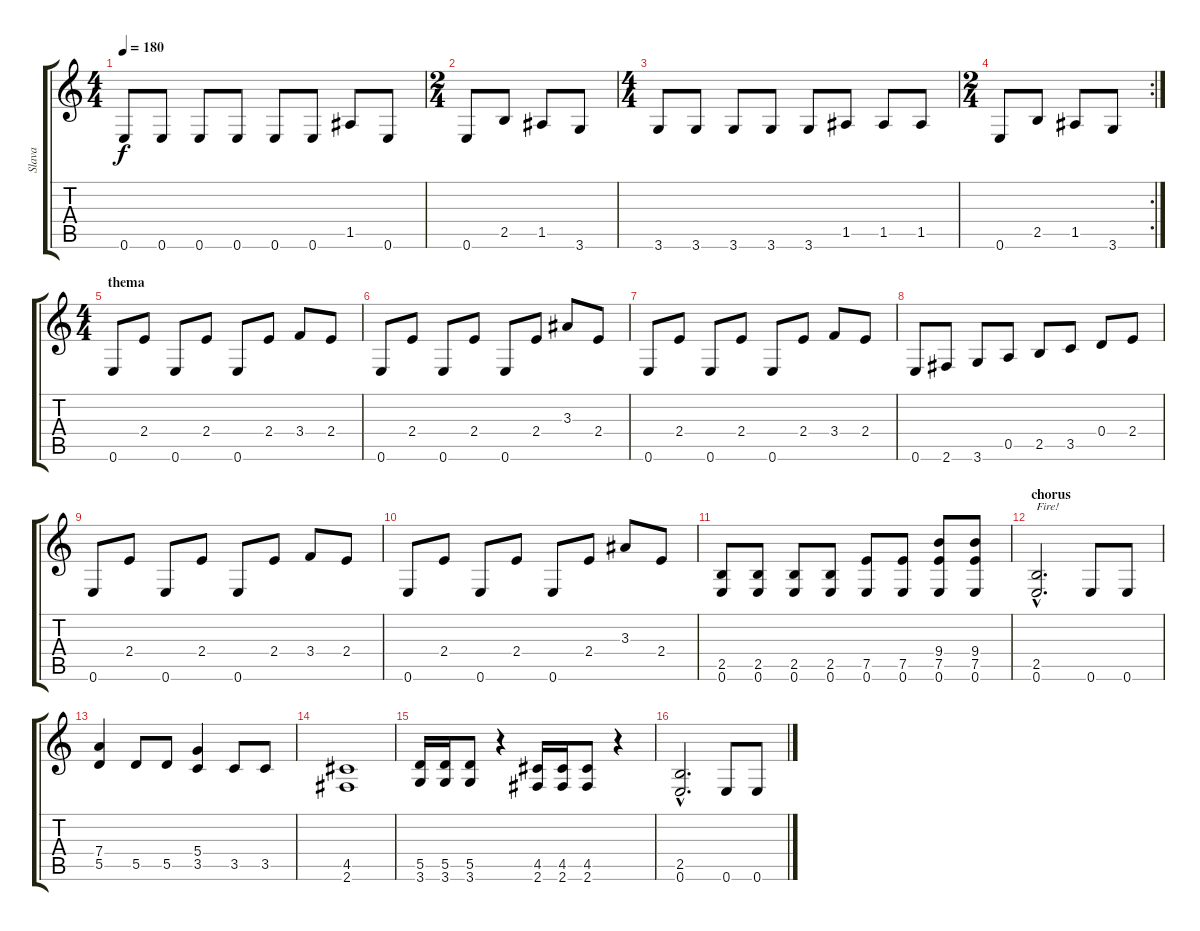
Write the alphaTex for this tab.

\track ("Slava" "Slava") {instrument distortionguitar}
\staff {score tabs}
\tuning (E4 B3 G3 D3 A2 E2) {hide}
\ts (4 4)
\tempo 180
\clef g2
\ks c
0.6.8{dy f} 0.6.8 0.6.8 0.6.8 0.6.8 0.6.8 1.5.8 0.6.8 |
\ts (2 4)
0.6.8 2.5.8 1.5.8 3.6.8 |
\ts (4 4)
3.6.8 3.6.8 3.6.8 3.6.8 3.6.8 1.5.8 1.5.8 1.5.8 |
\rc 2
\ts (2 4)
0.6.8 2.5.8 1.5.8 3.6.8 |
\ts (4 4)
\section ("" "thema")
0.6.8 2.4.8 0.6.8 2.4.8 0.6.8 2.4.8 3.4.8 2.4.8 |
0.6.8 2.4.8 0.6.8 2.4.8 0.6.8 2.4.8 3.3.8 2.4.8 |
0.6.8 2.4.8 0.6.8 2.4.8 0.6.8 2.4.8 3.4.8 2.4.8 |
0.6.8 2.6.8 3.6.8 0.5.8 2.5.8 3.5.8 0.4.8 2.4.8 |
0.6.8 2.4.8 0.6.8 2.4.8 0.6.8 2.4.8 3.4.8 2.4.8 |
0.6.8 2.4.8 0.6.8 2.4.8 0.6.8 2.4.8 3.3.8 2.4.8 |
(2.5 0.6).8 (2.5 0.6).8 (2.5 0.6).8 (2.5 0.6).8 (7.5 0.6).8 (7.5 0.6).8 (9.4 7.5 0.6).8 (9.4 7.5 0.6).8 |
\section ("" "chorus")
(2.5{hac} 0.6{hac}).2{d txt "Fire!"} 0.6.8 0.6.8 |
(7.4 5.5).4 5.5.8 5.5.8 (5.4 3.5).4 3.5.8 3.5.8 |
(4.5 2.6).1 |
(5.5 3.6).16 (5.5 3.6).16 (5.5 3.6).8 r.4 (4.5 2.6).16 (4.5 2.6).16 (4.5 2.6).8 r.4 |
(2.5{hac} 0.6{hac}).2{d} 0.6.8 0.6.8
